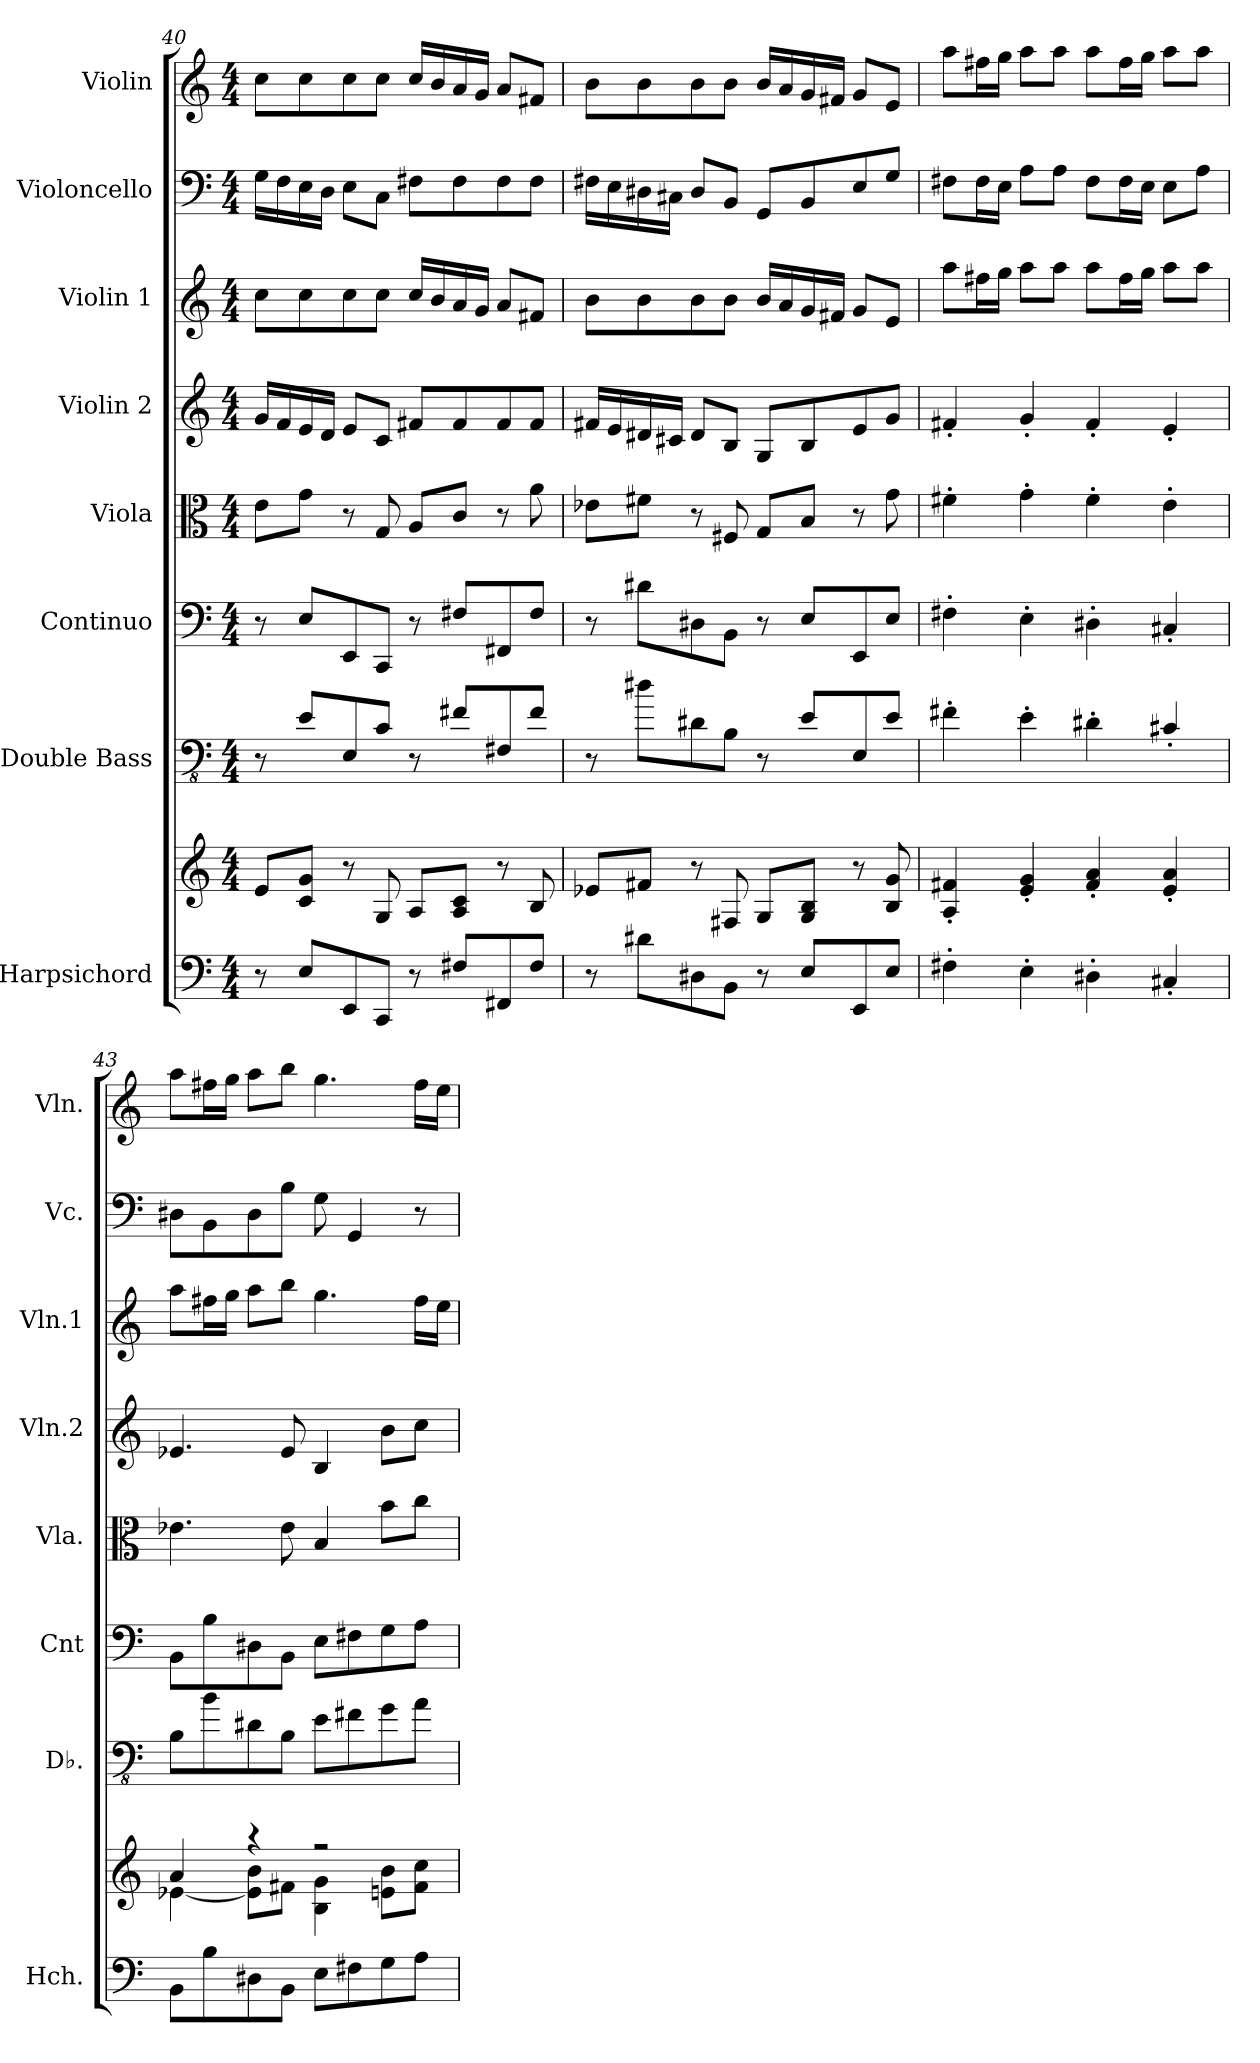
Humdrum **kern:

**kern	**kern	**kern	**kern	**kern	**kern	**kern	**kern	**kern
*part8	*part8	*part7	*part6	*part5	*part4	*part3	*part2	*part1
*staff9	*staff8	*staff7	*staff6	*staff5	*staff4	*staff3	*staff2	*staff1
*I"Harpsichord	*	*I"Double Bass	*I"Continuo	*I"Viola	*I"Violin 2	*I"Violin 1	*I"Violoncello	*I"Violin
*I'Hch.	*	*I'Db.	*I'Cnt	*I'Vla.	*I'Vln.2	*I'Vln.1	*I'Vc.	*I'Vln.
*clefF4	*clefG2	*clefFv4	*clefF4	*clefC3	*clefG2	*clefG2	*clefF4	*clefG2
*	*	*ITrd7c12	*	*	*	*	*	*
*k[]	*k[]	*k[]	*k[]	*k[]	*k[]	*k[]	*k[]	*k[]
*M4/4	*M4/4	*M4/4	*M4/4	*M4/4	*M4/4	*M4/4	*M4/4	*M4/4
=40	=40	=40	=40	=40	=40	=40	=40	=40
8r	8e/L	8r	8r	8e\L	16g/LL	8cc\L	16G\LL	8cc\L
.	.	.	.	.	16f/	.	16F\	.
8E/L	8c/ 8g/J	8EE/L	8E/L	8g\J	16e/	8cc\	16E\	8cc\
.	.	.	.	.	16d/JJ	.	16D\JJ	.
8EE/	8r	8EEE/	8EE/	8r	8e/L	8cc\	8E\L	8cc\
8CC/J	8G/	8CC/J	8CC/J	8G/	8c/J	8cc\J	8C\J	8cc\J
8r	8A/L	8r	8r	8A/L	8f#X/L	16cc/LL	8F#X\L	16cc/LL
.	.	.	.	.	.	16b/	.	16b/
8F#X/L	8A/ 8c/J	8FF#X/L	8F#X/L	8c/J	8f#/	16a/	8F#\	16a/
.	.	.	.	.	.	16g/JJ	.	16g/JJ
8FF#X/	8r	8FFF#X/	8FF#X/	8r	8f#/	8a/L	8F#\	8a/L
8F#/J	8B/	8FF#/J	8F#/J	8a\	8f#/J	8f#X/J	8F#\J	8f#X/J
!!LO:PB:g=z
=41	=41	=41	=41	=41	=41	=41	=41	=41
8r	8e-X/L	8r	8r	8e-X\L	16f#X/LL	8b\L	16F#X\LL	8b\L
.	.	.	.	.	16e/	.	16E\	.
8d#X\L	8f#X/J	8D#X\L	8d#X\L	8f#X\J	16d#X/	8b\	16D#X\	8b\
.	.	.	.	.	16c#X/JJ	.	16C#X\JJ	.
8D#X\	8r	8DD#X\	8D#X\	8r	8d#/L	8b\	8D#/L	8b\
8BB\J	8F#X/	8BBB\J	8BB\J	8F#X/	8B/J	8b\J	8BB/J	8b\J
8r	8G/L	8r	8r	8G/L	8G/L	16b/LL	8GG/L	16b/LL
.	.	.	.	.	.	16a/	.	16a/
8E/L	8G/ 8B/J	8EE/L	8E/L	8B/J	8B/	16g/	8BB/	16g/
.	.	.	.	.	.	16f#X/JJ	.	16f#X/JJ
8EE/	8r	8EEE/	8EE/	8r	8e/	8g/L	8E/	8g/L
8E/J	8B/ 8g/	8EE/J	8E/J	8g\	8g/J	8e/J	8G/J	8e/J
=42	=42	=42	=42	=42	=42	=42	=42	=42
4F#X'\	4A/' 4f#X/'	4FF#X'\	4F#X'\	4f#X'\	4f#X'/	8aa\L	8F#X\L	8aa\L
.	.	.	.	.	.	16ff#X\L	16F#\L	16ff#X\L
.	.	.	.	.	.	16gg\JJ	16E\JJ	16gg\JJ
4E'\	4e/' 4g/'	4EE'\	4E'\	4g'\	4g'/	8aa\L	8A\L	8aa\L
.	.	.	.	.	.	8aa\J	8A\J	8aa\J
4D#X'\	4f#/' 4a/'	4DD#X'\	4D#X'\	4f#'\	4f#'/	8aa\L	8F#\L	8aa\L
.	.	.	.	.	.	16ff#\L	16F#\L	16ff#\L
.	.	.	.	.	.	16gg\JJ	16E\JJ	16gg\JJ
4C#X'/	4e/' 4a/'	4CC#X'/	4C#X'/	4e'\	4e'/	8aa\L	8E\L	8aa\L
.	.	.	.	.	.	8aa\J	8A\J	8aa\J
=43	=43	=43	=43	=43	=43	=43	=43	=43
*	*^	*	*	*	*	*	*	*
8BB\L	4a/	[4e-X\	8BBB\L	8BB\L	4.e-X\	4.e-X/	8aa\L	8D#X\L	8aa\L
8B\	.	.	8BB\	8B\	.	.	16ff#X\L	8BB\	16ff#X\L
.	.	.	.	.	.	.	16gg\JJ	.	16gg\JJ
8D#X\	4r	8e-\] 8b\L	8DD#X\	8D#X\	.	.	8aa\L	8D#\	8aa\L
8BB\J	.	8f#X\J	8BBB\J	8BB\J	8e-\	8e-/	8bb\J	8B\J	8bb\J
8E\L	2r	4B\ 4g\	8EE\L	8E\L	4B/	4B/	4.gg\	8G\	4.gg\
8F#X\	.	.	8FF#X\	8F#X\	.	.	.	4GG/	.
8G\	.	8en\ 8b\L	8GG\	8G\	8b\L	8b\L	.	.	.
8A\J	.	8f#\ 8cc\J	8AA\J	8A\J	8cc\J	8cc\J	16ff#\LL	8r	16ff#\LL
.	.	.	.	.	.	.	16ee\JJ	.	16ee\JJ
*	*v	*v	*	*	*	*	*	*	*
=	=	=	=	=	=	=	=	=
*-	*-	*-	*-	*-	*-	*-	*-	*-
